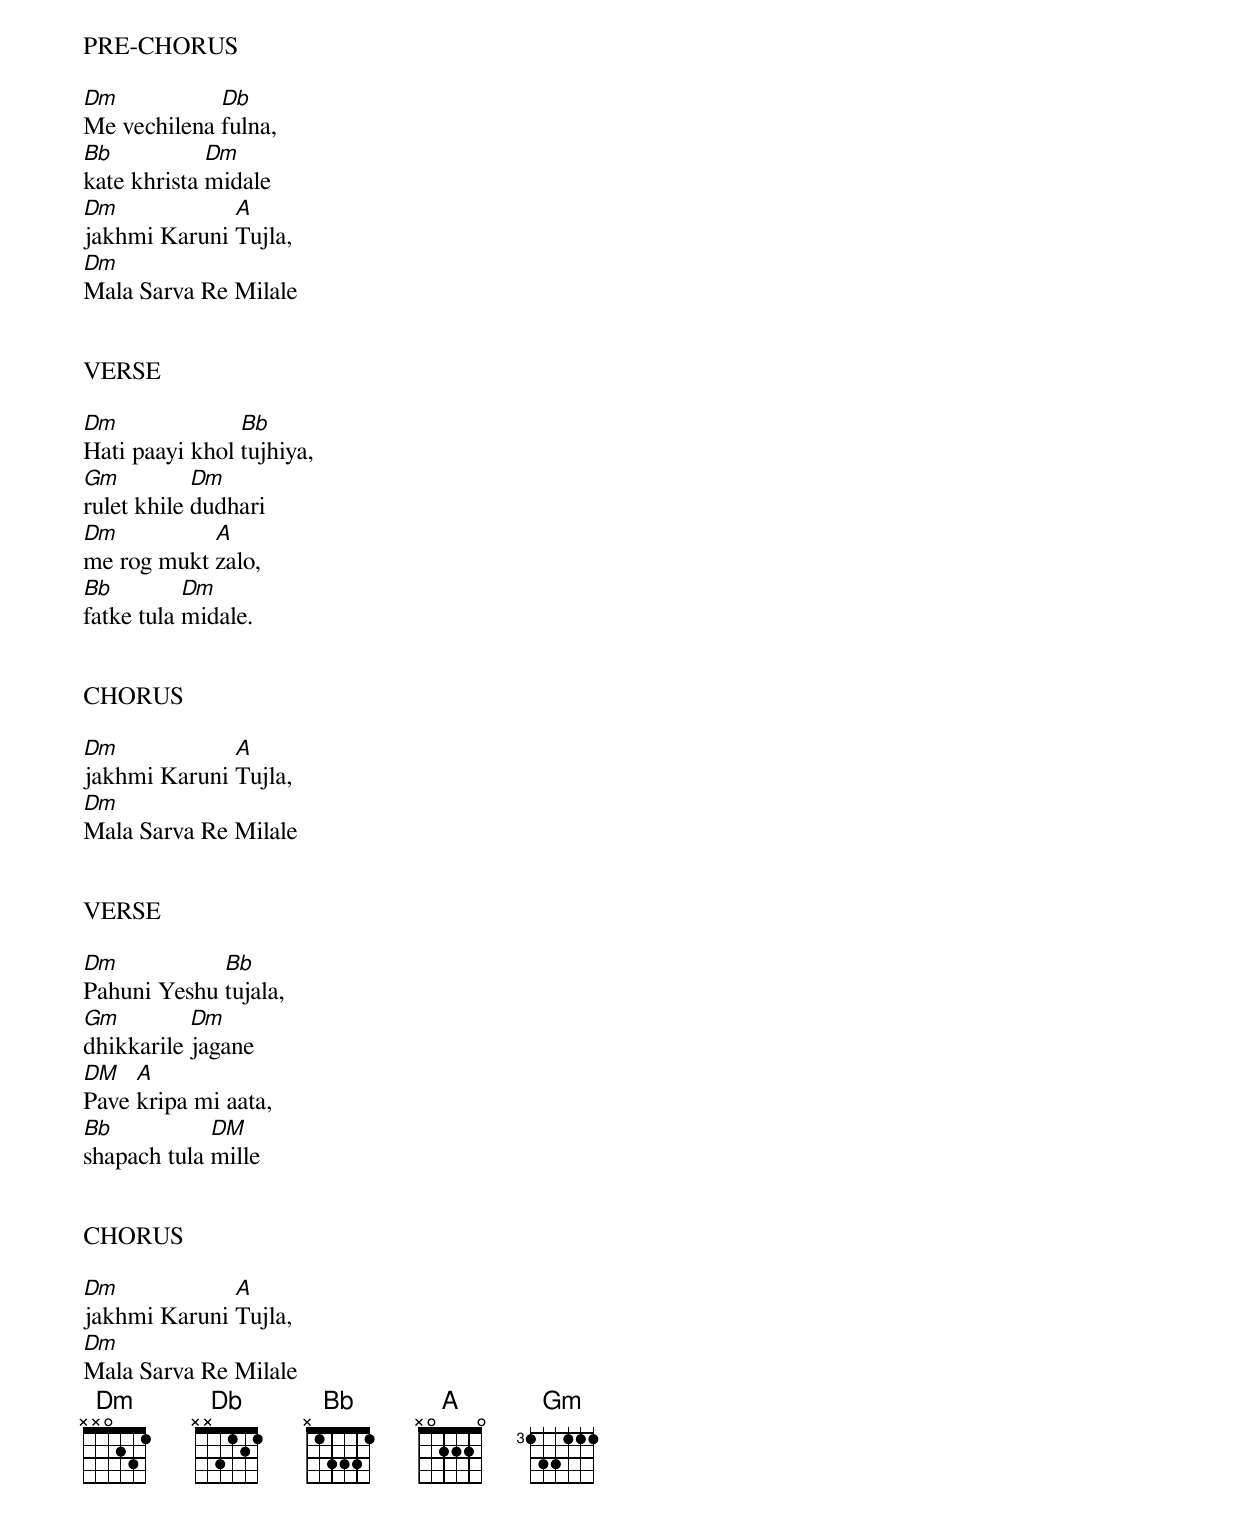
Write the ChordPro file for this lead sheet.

PRE-CHORUS

[Dm]Me vechilena [Db]fulna,
[Bb]kate khrista [Dm]midale
[Dm]jakhmi Karuni [A]Tujla,
[Dm]Mala Sarva Re Milale


VERSE

[Dm]Hati paayi khol [Bb]tujhiya,
[Gm]rulet khile [Dm]dudhari
[Dm]me rog mukt [A]zalo,
[Bb]fatke tula [Dm]midale.


CHORUS

[Dm]jakhmi Karuni [A]Tujla,
[Dm]Mala Sarva Re Milale


VERSE

[Dm]Pahuni Yeshu [Bb]tujala,
[Gm]dhikkarile [Dm]jagane
[DM]Pave [A]kripa mi aata,
[Bb]shapach tula [DM]mille


CHORUS

[Dm]jakhmi Karuni [A]Tujla,
[Dm]Mala Sarva Re Milale
